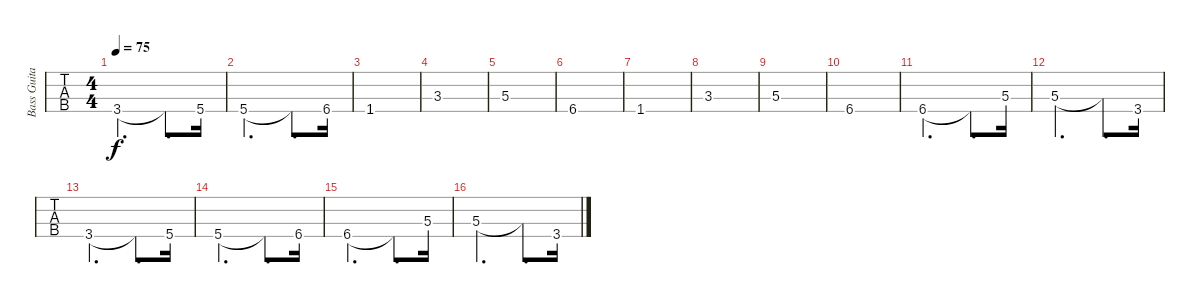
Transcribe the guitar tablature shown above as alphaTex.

\track ("Bass Guitar (Pierre)" "Bass Guita") {instrument electricbassfinger}
\staff {tabs}
\tuning (G2 D2 A1 E1) {hide}
\ts (4 4)
\tempo 75
\clef f4
\ks c
3.4.2{d dy f} 3.4{t}.8{d} 5.4.16 |
5.4.2{d} 5.4{t}.8{d} 6.4.16 |
1.4.1{instrument distortionguitar} |
3.3.1 |
5.3.1 |
6.4.1 |
1.4.1 |
3.3.1 |
5.3.1 |
6.4.1 |
6.4.2{d volume 16 instrument electricbassfinger} 6.4{t}.8{d} 5.3.16 |
5.3.2{d} 5.3{t}.8{d} 3.4.16 |
3.4.2{d} 3.4{t}.8{d} 5.4.16 |
5.4.2{d} 5.4{t}.8{d} 6.4.16 |
6.4.2{d} 6.4{t}.8{d} 5.3.16 |
5.3.2{d} 5.3{t}.8{d} 3.4.16
